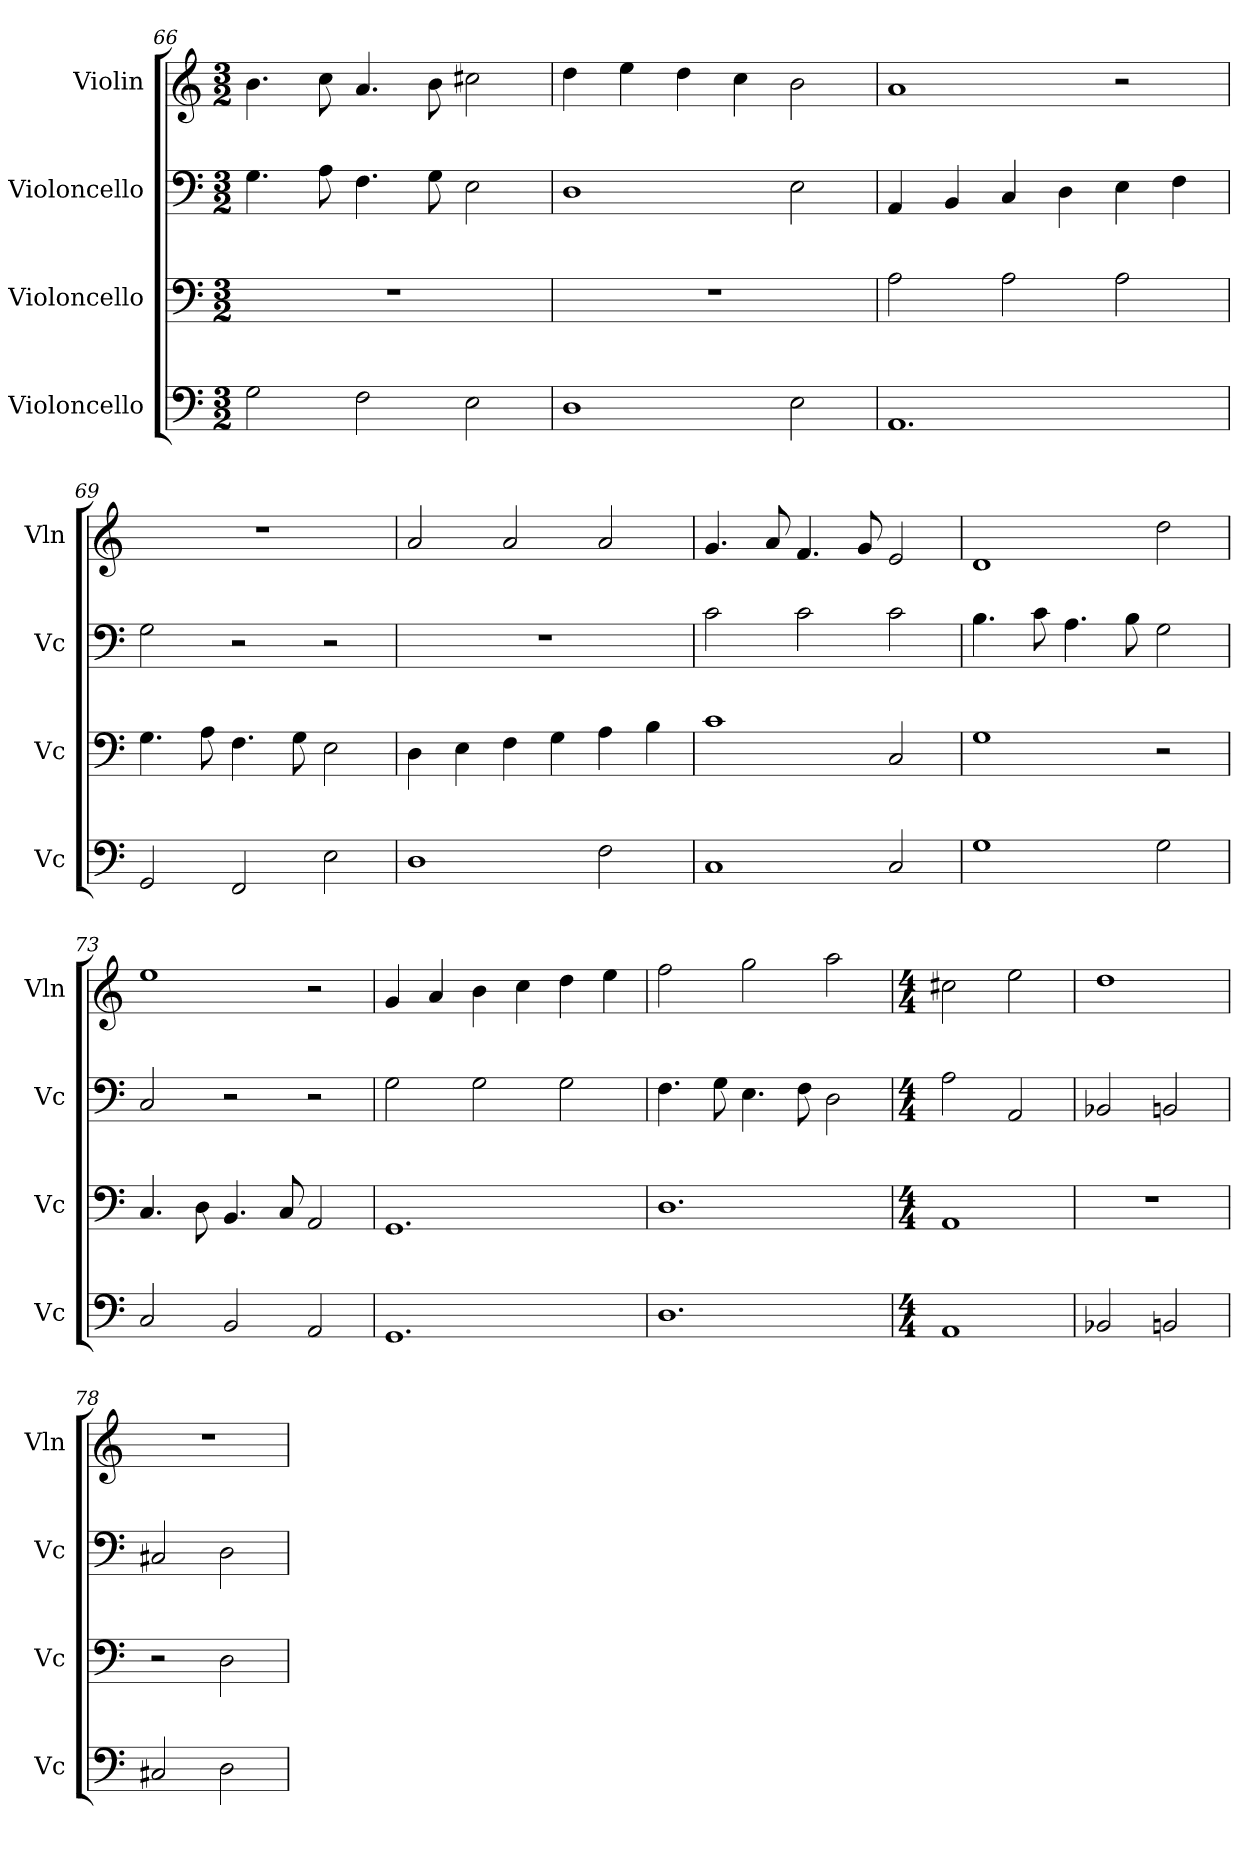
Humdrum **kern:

**kern	**kern	**kern	**kern
*part4	*part3	*part2	*part1
*staff4	*staff3	*staff2	*staff1
*I"Violoncello	*I"Violoncello	*I"Violoncello	*I"Violin
*I'Vc	*I'Vc	*I'Vc	*I'Vln
*clefF4	*clefF4	*clefF4	*clefG2
*k[]	*k[]	*k[]	*k[]
*M3/2	*M3/2	*M3/2	*M3/2
=66	=66	=66	=66
2G\	1.r	4.G\	4.b\
.	.	8A\	8cc\
2F\	.	4.F\	4.a/
.	.	8G\	8b\
2E\	.	2E\	2cc#X\
=67	=67	=67	=67
1D	1.r	1D	4dd\
.	.	.	4ee\
.	.	.	4dd\
.	.	.	4cc\
2E\	.	2E\	2b\
=68	=68	=68	=68
1.AA	2A\	4AA/	1a
.	.	4BB/	.
.	2A\	4C/	.
.	.	4D\	.
.	2A\	4E\	2r
.	.	4F\	.
=69	=69	=69	=69
2GG/	4.G\	2G\	1.r
.	8A\	.	.
2FF/	4.F\	2r	.
.	8G\	.	.
2E\	2E\	2r	.
=70	=70	=70	=70
1D	4D\	1.r	2a/
.	4E\	.	.
.	4F\	.	2a/
.	4G\	.	.
2F\	4A\	.	2a/
.	4B\	.	.
=71	=71	=71	=71
1C	1c	2c\	4.g/
.	.	.	8a/
.	.	2c\	4.f/
.	.	.	8g/
2C/	2C/	2c\	2e/
=72	=72	=72	=72
1G	1G	4.B\	1d
.	.	8c\	.
.	.	4.A\	.
.	.	8B\	.
2G\	2r	2G\	2dd\
=73	=73	=73	=73
2C/	4.C/	2C/	1ee
.	8D\	.	.
2BB/	4.BB/	2r	.
.	8C/	.	.
2AA/	2AA/	2r	2r
=74	=74	=74	=74
1.GG	1.GG	2G\	4g/
.	.	.	4a/
.	.	2G\	4b\
.	.	.	4cc\
.	.	2G\	4dd\
.	.	.	4ee\
=75	=75	=75	=75
1.D	1.D	4.F\	2ff\
.	.	8G\	.
.	.	4.E\	2gg\
.	.	8F\	.
.	.	2D\	2aa\
=76	=76	=76	=76
*M4/4	*M4/4	*M4/4	*M4/4
1AA	1AA	2A\	2cc#X\
.	.	2AA/	2ee\
=77	=77	=77	=77
2BB-X/	1r	2BB-X/	1dd
2BBn/	.	2BBn/	.
=78	=78	=78	=78
2C#X/	2r	2C#X/	1r
2D\	2D\	2D\	.
=	=	=	=
*-	*-	*-	*-
